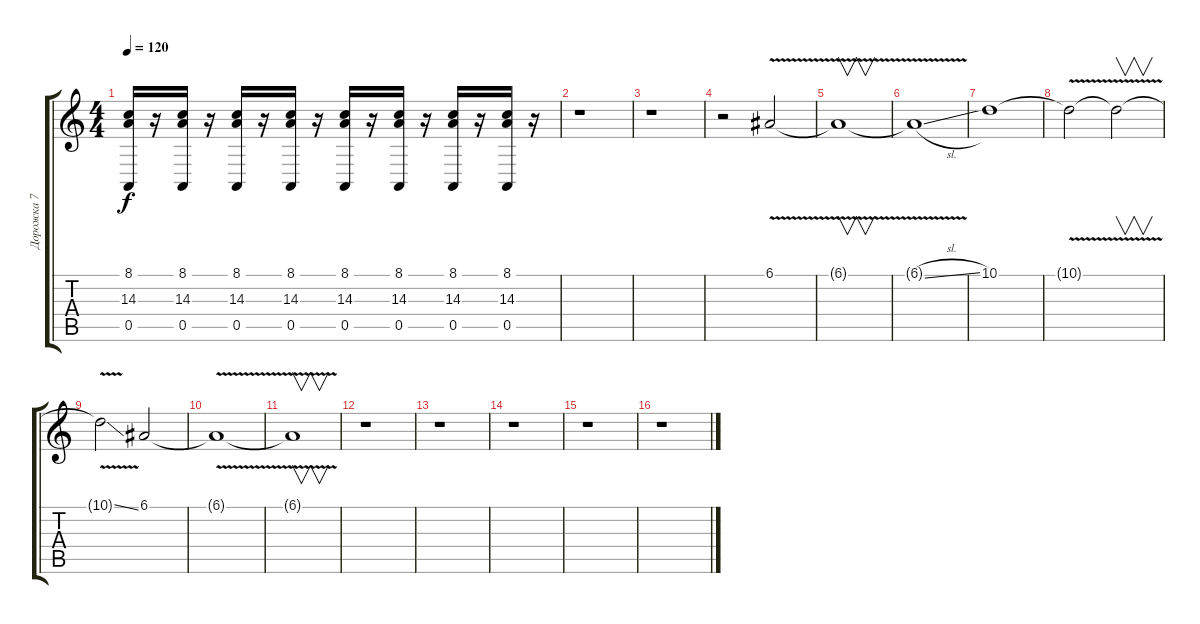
\track ("Дорожка 7" "Дорожка 7") {instrument lead6voice}
\staff {score tabs}
\tuning (E4 B3 G3 D3 A2 E2) {hide}
\ts (4 4)
\tempo 120
\clef g2
\ks c
(8.1 14.3 0.5).16{dy f} r.16 (8.1 14.3 0.5).16 r.16 (8.1 14.3 0.5).16 r.16 (8.1 14.3 0.5).16 r.16 (8.1 14.3 0.5).16 r.16 (8.1 14.3 0.5).16 r.16 (8.1 14.3 0.5).16 r.16 (8.1 14.3 0.5).16 r.16 |
r.1 |
r.1 |
r.2{balance 8 instrument lead6voice} 6.1{v}.2{volume 5 balance 16} |
6.1{t}.1{v} |
6.1{v sl t}.1{volume 13 balance 0} |
10.1.1{volume 7 balance 16} |
10.1{v t}.2 10.1{t}.2{v volume 13 balance 0} |
10.1{v ss t}.2 6.1.2 |
6.1{v t}.1 |
6.1{t}.1{v volume 5 balance 16} |
r.1 |
r.1 |
r.1 |
r.1 |
r.1
